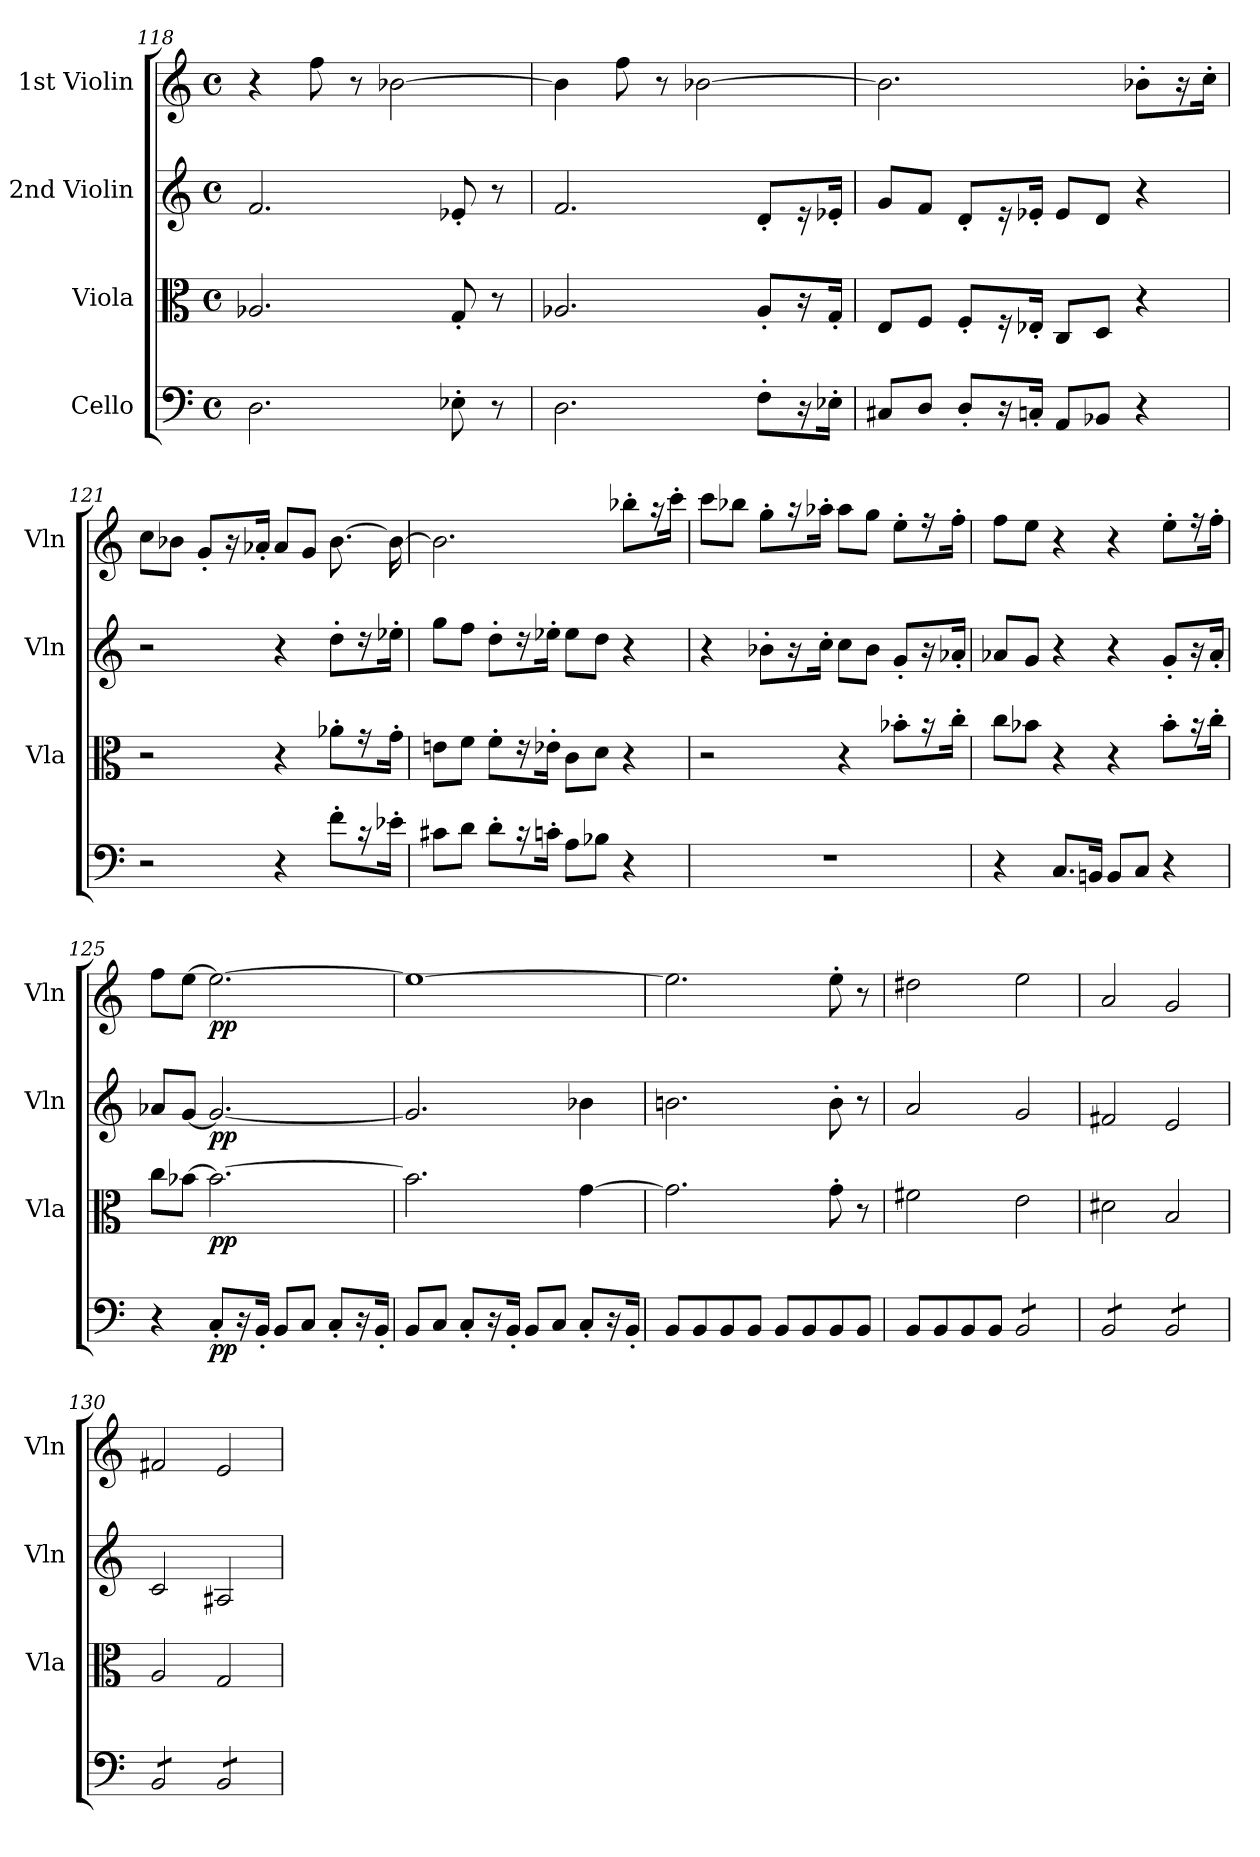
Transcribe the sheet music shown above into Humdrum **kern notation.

**kern	**dynam	**kern	**dynam	**kern	**dynam	**kern	**dynam
*part4	*part4	*part3	*part3	*part2	*part2	*part1	*part1
*staff4	*staff4	*staff3	*staff3	*staff2	*staff2	*staff1	*staff1
*I"Cello	*	*I"Viola	*	*I"2nd Violin	*	*I"1st Violin	*
*	*	*I'Vla	*	*I'Vln	*	*I'Vln	*
*clefF4	*	*clefC3	*	*clefG2	*	*clefG2	*
*k[]	*	*k[]	*	*k[]	*	*k[]	*
*M4/4	*	*M4/4	*	*M4/4	*	*M4/4	*
*met(c)	*	*met(c)	*	*met(c)	*	*met(c)	*
=118	=118	=118	=118	=118	=118	=118	=118
2.D\	.	2.A-X/	.	2.f/	.	4r	.
.	.	.	.	.	.	8ff\	.
.	.	.	.	.	.	8r	.
.	.	.	.	.	.	[2b-X\	.
8E-X'\	.	8G'/	.	8e-X'/	.	.	.
8r	.	8r	.	8r	.	.	.
=119	=119	=119	=119	=119	=119	=119	=119
2.D\	.	2.A-X/	.	2.f/	.	4b-\]	.
.	.	.	.	.	.	8ff\	.
.	.	.	.	.	.	8r	.
.	.	.	.	.	.	[2b-X\	.
8F'\L	.	8A-'/L	.	8d'/L	.	.	.
16r	.	16r	.	16r	.	.	.
16E-X'\Jk	.	16G'/Jk	.	16e-X'/Jk	.	.	.
=120	=120	=120	=120	=120	=120	=120	=120
8C#X/L	.	8E/L	.	8g/L	.	2.b-\]	.
8D/J	.	8F/J	.	8f/J	.	.	.
8D'/L	.	8F'/L	.	8d'/L	.	.	.
16r	.	16r	.	16r	.	.	.
16Cn'/Jk	.	16E-X'/Jk	.	16e-X'/Jk	.	.	.
8AA/L	.	8C/L	.	8e-/L	.	.	.
8BB-X/J	.	8D/J	.	8d/J	.	.	.
4r	.	4r	.	4r	.	8b-X'\L	.
.	.	.	.	.	.	16r	.
.	.	.	.	.	.	16cc'\Jk	.
=121	=121	=121	=121	=121	=121	=121	=121
2r	.	2r	.	2r	.	8cc\L	.
.	.	.	.	.	.	8b-X\J	.
.	.	.	.	.	.	8g'/L	.
.	.	.	.	.	.	16r	.
.	.	.	.	.	.	16a-X'/Jk	.
4r	.	4r	.	4r	.	8a-/L	.
.	.	.	.	.	.	8g/J	.
8f'\L	.	8a-X'\L	.	8dd'\L	.	[8.b-\	.
16r	.	16r	.	16r	.	.	.
16e-X'\Jk	.	16g'\Jk	.	16ee-X'\Jk	.	16b-\_	.
=122	=122	=122	=122	=122	=122	=122	=122
8c#X\L	.	8en\L	.	8gg\L	.	2.b-\]	.
8d\J	.	8f\J	.	8ff\J	.	.	.
8d'\L	.	8f'\L	.	8dd'\L	.	.	.
16r	.	16r	.	16r	.	.	.
16cn'\Jk	.	16e-X'\Jk	.	16ee-X'\Jk	.	.	.
8A\L	.	8c\L	.	8ee-\L	.	.	.
8B-X\J	.	8d\J	.	8dd\J	.	.	.
4r	.	4r	.	4r	.	8bb-X'\L	.
.	.	.	.	.	.	16r	.
.	.	.	.	.	.	16ccc'\Jk	.
=123	=123	=123	=123	=123	=123	=123	=123
1r	.	2r	.	4r	.	8ccc\L	.
.	.	.	.	.	.	8bb-X\J	.
.	.	.	.	8b-X'\L	.	8gg'\L	.
.	.	.	.	16r	.	16r	.
.	.	.	.	16cc'\Jk	.	16aa-X'\Jk	.
.	.	4r	.	8cc\L	.	8aa-\L	.
.	.	.	.	8b-\J	.	8gg\J	.
.	.	8b-X'\L	.	8g'/L	.	8ee'\L	.
.	.	16r	.	16r	.	16r	.
.	.	16cc'\Jk	.	16a-X'/Jk	.	16ff'\Jk	.
=124	=124	=124	=124	=124	=124	=124	=124
4r	.	8cc\L	.	8a-X/L	.	8ff\L	.
.	.	8b-X\J	.	8g/J	.	8ee\J	.
8.C/L	.	4r	.	4r	.	4r	.
16BBn/Jk	.	.	.	.	.	.	.
8BB/L	.	4r	.	4r	.	4r	.
8C/J	.	.	.	.	.	.	.
4r	.	8b-'\L	.	8g'/L	.	8ee'\L	.
.	.	16r	.	16r	.	16r	.
.	.	16cc'\Jk	.	16a-'/Jk	.	16ff'\Jk	.
=125	=125	=125	=125	=125	=125	=125	=125
4r	.	8cc\L	.	8a-X/L	.	8ff\L	.
.	.	[8b-X\J	.	[8g/J	.	[8ee\J	.
!	!LO:DY:b	!	!LO:DY:b	!	!LO:DY:b	!	!LO:DY:b
8C'/L	pp	2.b-\_	pp	2.g/_	pp	2.ee\_	pp
16r	.	.	.	.	.	.	.
16BB'/Jk	.	.	.	.	.	.	.
8BB/L	.	.	.	.	.	.	.
8C/J	.	.	.	.	.	.	.
8C'/L	.	.	.	.	.	.	.
16r	.	.	.	.	.	.	.
16BB'/Jk	.	.	.	.	.	.	.
=126	=126	=126	=126	=126	=126	=126	=126
8BB/L	.	2.b-\]	.	2.g/]	.	1ee_	.
8C/J	.	.	.	.	.	.	.
8C'/L	.	.	.	.	.	.	.
16r	.	.	.	.	.	.	.
16BB'/Jk	.	.	.	.	.	.	.
8BB/L	.	.	.	.	.	.	.
8C/J	.	.	.	.	.	.	.
8C'/L	.	[4g\	.	4b-X\	.	.	.
16r	.	.	.	.	.	.	.
16BB'/Jk	.	.	.	.	.	.	.
=127	=127	=127	=127	=127	=127	=127	=127
8BB/L	.	2.g\]	.	2.bn\	.	2.ee\]	.
8BB/	.	.	.	.	.	.	.
8BB/	.	.	.	.	.	.	.
8BB/J	.	.	.	.	.	.	.
8BB/L	.	.	.	.	.	.	.
8BB/	.	.	.	.	.	.	.
8BB/	.	8g'\	.	8b'\	.	8ee'\	.
8BB/J	.	8r	.	8r	.	8r	.
=128	=128	=128	=128	=128	=128	=128	=128
8BB/L	.	2f#X\	.	2a/	.	2dd#X\	.
8BB/	.	.	.	.	.	.	.
8BB/	.	.	.	.	.	.	.
8BB/J	.	.	.	.	.	.	.
*tremolo	*	*	*	*	*	*	*
8BB/L	.	2e\	.	2g/	.	2ee\	.
8BB/	.	.	.	.	.	.	.
8BB/	.	.	.	.	.	.	.
8BB/J	.	.	.	.	.	.	.
=129	=129	=129	=129	=129	=129	=129	=129
8BB/L	.	2d#X\	.	2f#X/	.	2a/	.
8BB/	.	.	.	.	.	.	.
8BB/	.	.	.	.	.	.	.
8BB/J	.	.	.	.	.	.	.
8BB/L	.	2B/	.	2e/	.	2g/	.
8BB/	.	.	.	.	.	.	.
8BB/	.	.	.	.	.	.	.
8BB/J	.	.	.	.	.	.	.
=130	=130	=130	=130	=130	=130	=130	=130
8BB/L	.	2A/	.	2c/	.	2f#X/	.
8BB/	.	.	.	.	.	.	.
8BB/	.	.	.	.	.	.	.
8BB/J	.	.	.	.	.	.	.
8BB/L	.	2G/	.	2A#X/	.	2e/	.
8BB/	.	.	.	.	.	.	.
8BB/	.	.	.	.	.	.	.
8BB/J	.	.	.	.	.	.	.
*Xtremolo	*	*	*	*	*	*	*
=	=	=	=	=	=	=	=
*-	*-	*-	*-	*-	*-	*-	*-
